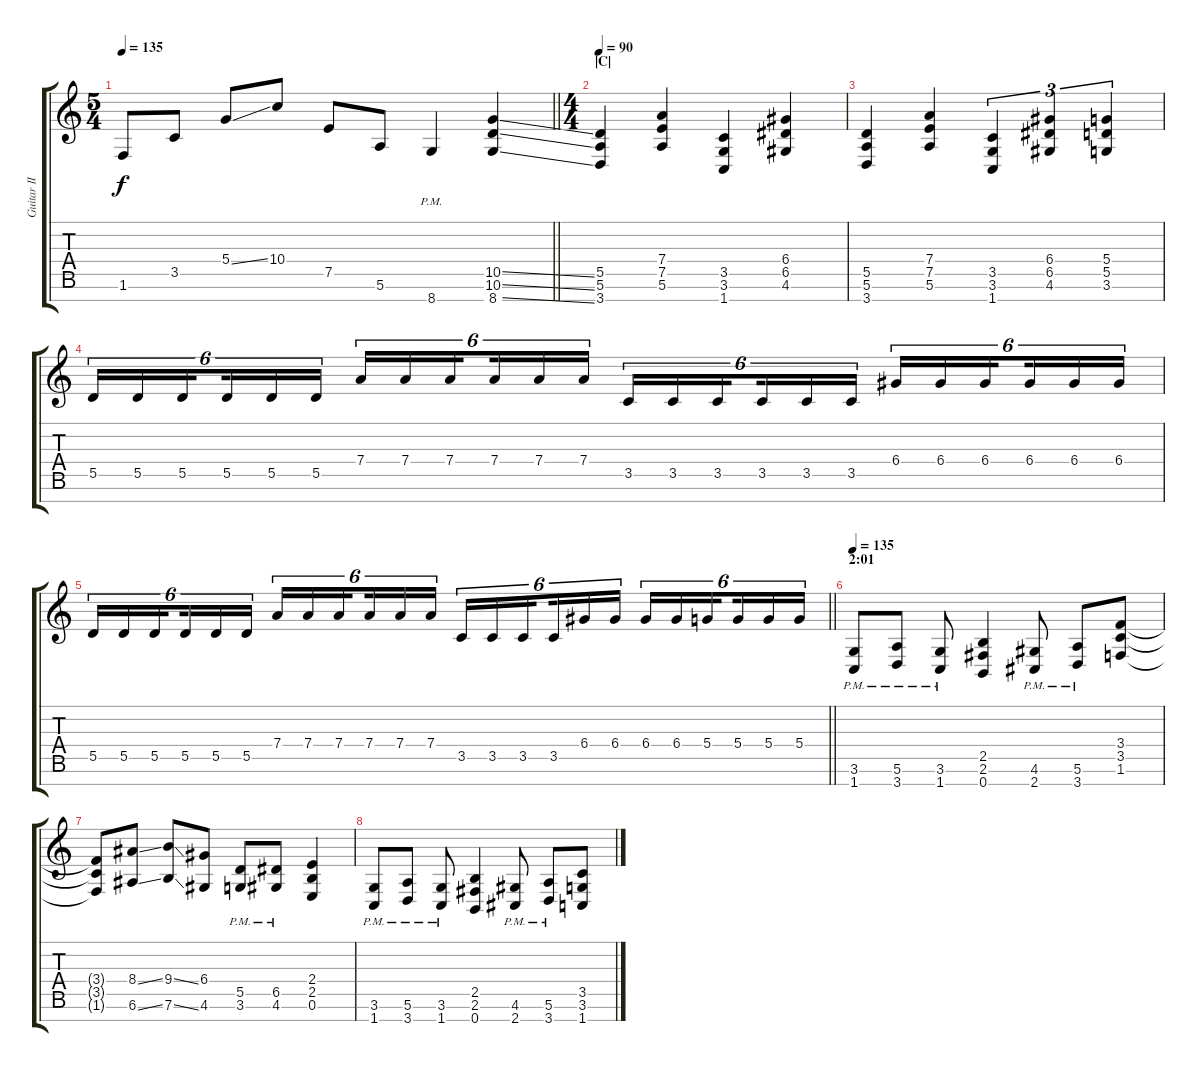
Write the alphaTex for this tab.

\track ("Guitar II" "Guitar II") {instrument distortionguitar}
\staff {score tabs}
\tuning (E4 B3 G3 D3 A2 E2 B1) {hide}
\ts (5 4)
\tempo 135
\clef g2
\barLineRight lightlight
\ks c
1.6.8{dy f} 3.5.8 5.4{ss}.8 10.4.8 7.5.8 5.6.8 8.7{pm}.4 (10.5{ss} 10.6{ss} 8.7{ss}).4 |
\ts (4 4)
\section ("" "|C|")
\tempo 90
(5.5 5.6 3.7).4 (7.4 7.5 5.6).4 (3.5 3.6 1.7).4 (6.4 6.5 4.6).4 |
(5.5 5.6 3.7).4 (7.4 7.5 5.6).4 (3.5 3.6 1.7).4{tu (3 2)} (6.4 6.5 4.6).4{tu (3 2)} (5.4 5.5 3.6).4{tu (3 2)} |
5.5.16{tu (6 4)} 5.5.16{tu (6 4)} 5.5.16{tu (6 4) beam splitsecondary} 5.5.16{tu (6 4)} 5.5.16{tu (6 4)} 5.5.16{tu (6 4)} 7.4.16{tu (6 4)} 7.4.16{tu (6 4)} 7.4.16{tu (6 4) beam splitsecondary} 7.4.16{tu (6 4)} 7.4.16{tu (6 4)} 7.4.16{tu (6 4)} 3.5.16{tu (6 4)} 3.5.16{tu (6 4)} 3.5.16{tu (6 4) beam splitsecondary} 3.5.16{tu (6 4)} 3.5.16{tu (6 4)} 3.5.16{tu (6 4)} 6.4.16{tu (6 4)} 6.4.16{tu (6 4)} 6.4.16{tu (6 4) beam splitsecondary} 6.4.16{tu (6 4)} 6.4.16{tu (6 4)} 6.4.16{tu (6 4)} |
\barLineRight lightlight
5.5.16{tu (6 4)} 5.5.16{tu (6 4)} 5.5.16{tu (6 4) beam splitsecondary} 5.5.16{tu (6 4)} 5.5.16{tu (6 4)} 5.5.16{tu (6 4)} 7.4.16{tu (6 4)} 7.4.16{tu (6 4)} 7.4.16{tu (6 4) beam splitsecondary} 7.4.16{tu (6 4)} 7.4.16{tu (6 4)} 7.4.16{tu (6 4)} 3.5.16{tu (6 4)} 3.5.16{tu (6 4)} 3.5.16{tu (6 4) beam splitsecondary} 3.5.16{tu (6 4)} 6.4.16{tu (6 4)} 6.4.16{tu (6 4)} 6.4.16{tu (6 4)} 6.4.16{tu (6 4)} 5.4.16{tu (6 4) beam splitsecondary} 5.4.16{tu (6 4)} 5.4.16{tu (6 4)} 5.4.16{tu (6 4)} |
\section ("" "2:01")
\tempo 135
(3.6{pm} 1.7{pm}).8 (5.6{pm} 3.7{pm}).8 (3.6{pm} 1.7{pm}).8 (2.5 2.6 0.7).4 (4.6{pm} 2.7{pm}).8 (5.6{pm} 3.7{pm}).8 (3.4 3.5 1.6).8 |
(3.4{t} 3.5{t} 1.6{t}).8 (8.4{ss} 6.6{ss}).8 (9.4{ss} 7.6{ss}).8 (6.4 4.6).8 (5.5{pm} 3.6{pm}).8 (6.5{pm} 4.6{pm}).8 (2.4 2.5 0.6).4 |
(3.6{pm} 1.7{pm}).8 (5.6{pm} 3.7{pm}).8 (3.6{pm} 1.7{pm}).8 (2.5 2.6 0.7).4 (4.6{pm} 2.7{pm}).8 (5.6{pm} 3.7{pm}).8 (3.5 3.6 1.7).8
